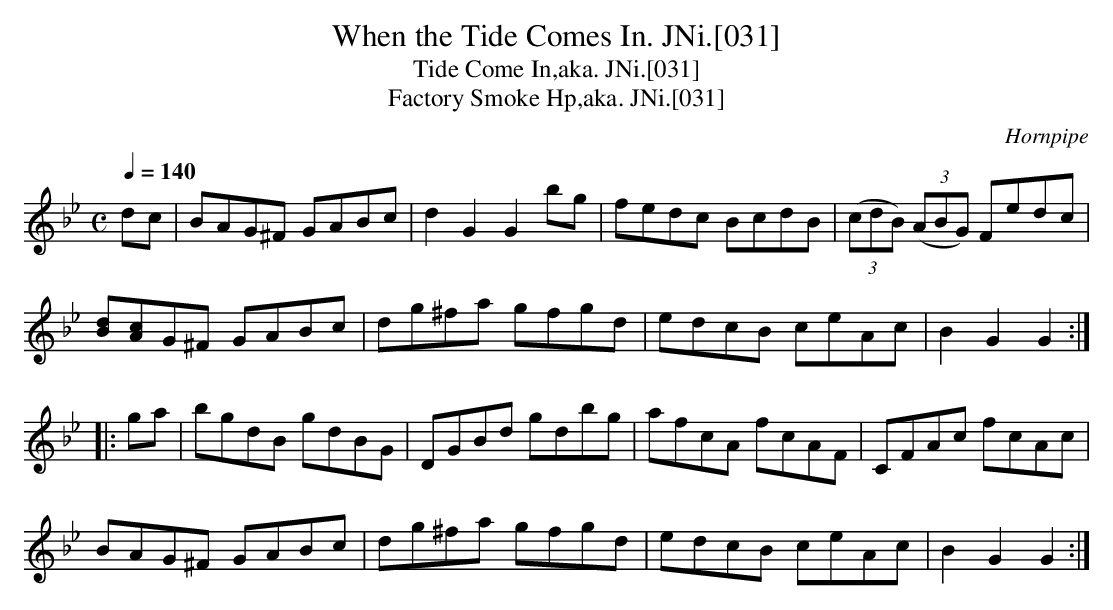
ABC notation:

X:1
T:When the Tide Comes In. JNi.[031]
T:Tide Come In,aka. JNi.[031]
T:Factory Smoke Hp,aka. JNi.[031]
M:C
L:1/8
O:Hornpipe
Q:1/4=140
K:Gm
dc|BAG^F GABc|d2G2G2 bg|fedc BcdB|((3cdB) ((3ABG) Fedc|
[dB][cA]G^F GABc|dg^fa gfgd|edcB ceAc|B2G2G2:|
|:ga|bgdB gdBG|DGBd gdbg|afcA fcAF|CFAc fcAc|
BAG^F GABc|dg^fa gfgd|edcB ceAc|B2G2G2:|
